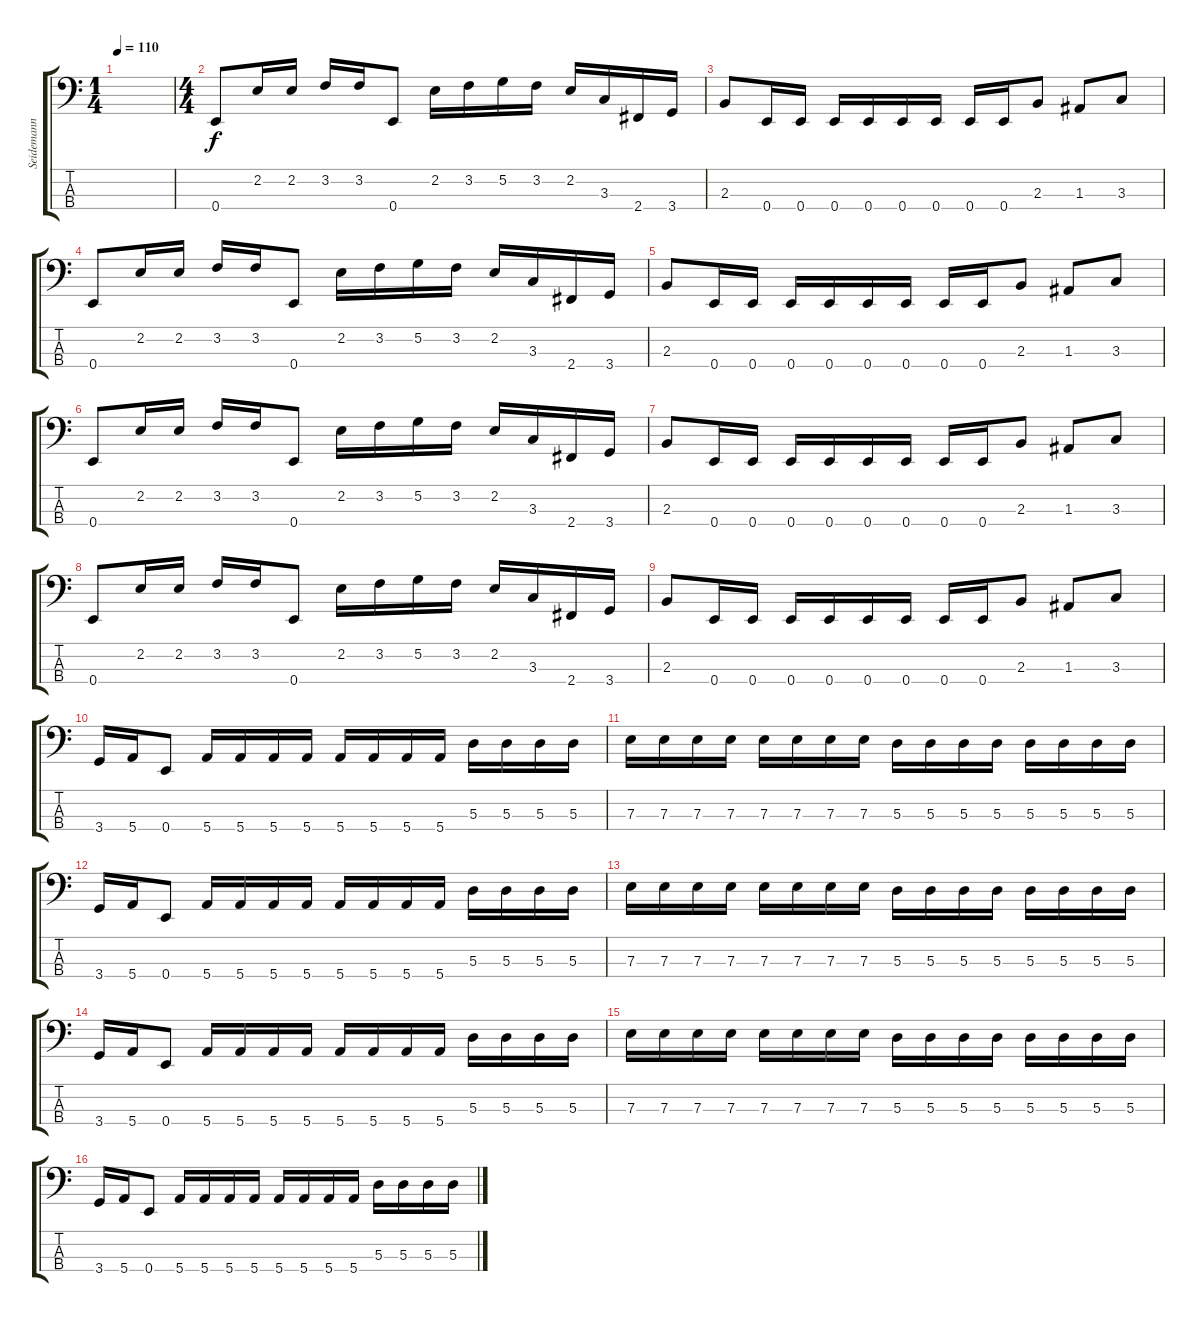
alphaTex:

\track ("Seidemann" "Seidemann") {instrument electricbasspick}
\staff {score tabs}
\tuning (G2 D2 A1 E1) {hide}
\ts (1 4)
\tempo 110
\clef f4
\ks c
|
\ts (4 4)
0.4.8 2.2.16 2.2.16 3.2.16 3.2.16 0.4.8 2.2.16 3.2.16 5.2.16 3.2.16 2.2.16 3.3.16 2.4.16 3.4.16 |
2.3.8 0.4.16 0.4.16 0.4.16 0.4.16 0.4.16 0.4.16 0.4.16 0.4.16 2.3.8 1.3.8 3.3.8 |
0.4.8 2.2.16 2.2.16 3.2.16 3.2.16 0.4.8 2.2.16 3.2.16 5.2.16 3.2.16 2.2.16 3.3.16 2.4.16 3.4.16 |
2.3.8 0.4.16 0.4.16 0.4.16 0.4.16 0.4.16 0.4.16 0.4.16 0.4.16 2.3.8 1.3.8 3.3.8 |
0.4.8 2.2.16 2.2.16 3.2.16 3.2.16 0.4.8 2.2.16 3.2.16 5.2.16 3.2.16 2.2.16 3.3.16 2.4.16 3.4.16 |
2.3.8 0.4.16 0.4.16 0.4.16 0.4.16 0.4.16 0.4.16 0.4.16 0.4.16 2.3.8 1.3.8 3.3.8 |
0.4.8 2.2.16 2.2.16 3.2.16 3.2.16 0.4.8 2.2.16 3.2.16 5.2.16 3.2.16 2.2.16 3.3.16 2.4.16 3.4.16 |
2.3.8 0.4.16 0.4.16 0.4.16 0.4.16 0.4.16 0.4.16 0.4.16 0.4.16 2.3.8 1.3.8 3.3.8 |
3.4.16 5.4.16 0.4.8 5.4.16 5.4.16 5.4.16 5.4.16 5.4.16 5.4.16 5.4.16 5.4.16 5.3.16 5.3.16 5.3.16 5.3.16 |
7.3.16 7.3.16 7.3.16 7.3.16 7.3.16 7.3.16 7.3.16 7.3.16 5.3.16 5.3.16 5.3.16 5.3.16 5.3.16 5.3.16 5.3.16 5.3.16 |
3.4.16 5.4.16 0.4.8 5.4.16 5.4.16 5.4.16 5.4.16 5.4.16 5.4.16 5.4.16 5.4.16 5.3.16 5.3.16 5.3.16 5.3.16 |
7.3.16 7.3.16 7.3.16 7.3.16 7.3.16 7.3.16 7.3.16 7.3.16 5.3.16 5.3.16 5.3.16 5.3.16 5.3.16 5.3.16 5.3.16 5.3.16 |
3.4.16 5.4.16 0.4.8 5.4.16 5.4.16 5.4.16 5.4.16 5.4.16 5.4.16 5.4.16 5.4.16 5.3.16 5.3.16 5.3.16 5.3.16 |
7.3.16 7.3.16 7.3.16 7.3.16 7.3.16 7.3.16 7.3.16 7.3.16 5.3.16 5.3.16 5.3.16 5.3.16 5.3.16 5.3.16 5.3.16 5.3.16 |
3.4.16 5.4.16 0.4.8 5.4.16 5.4.16 5.4.16 5.4.16 5.4.16 5.4.16 5.4.16 5.4.16 5.3.16 5.3.16 5.3.16 5.3.16
